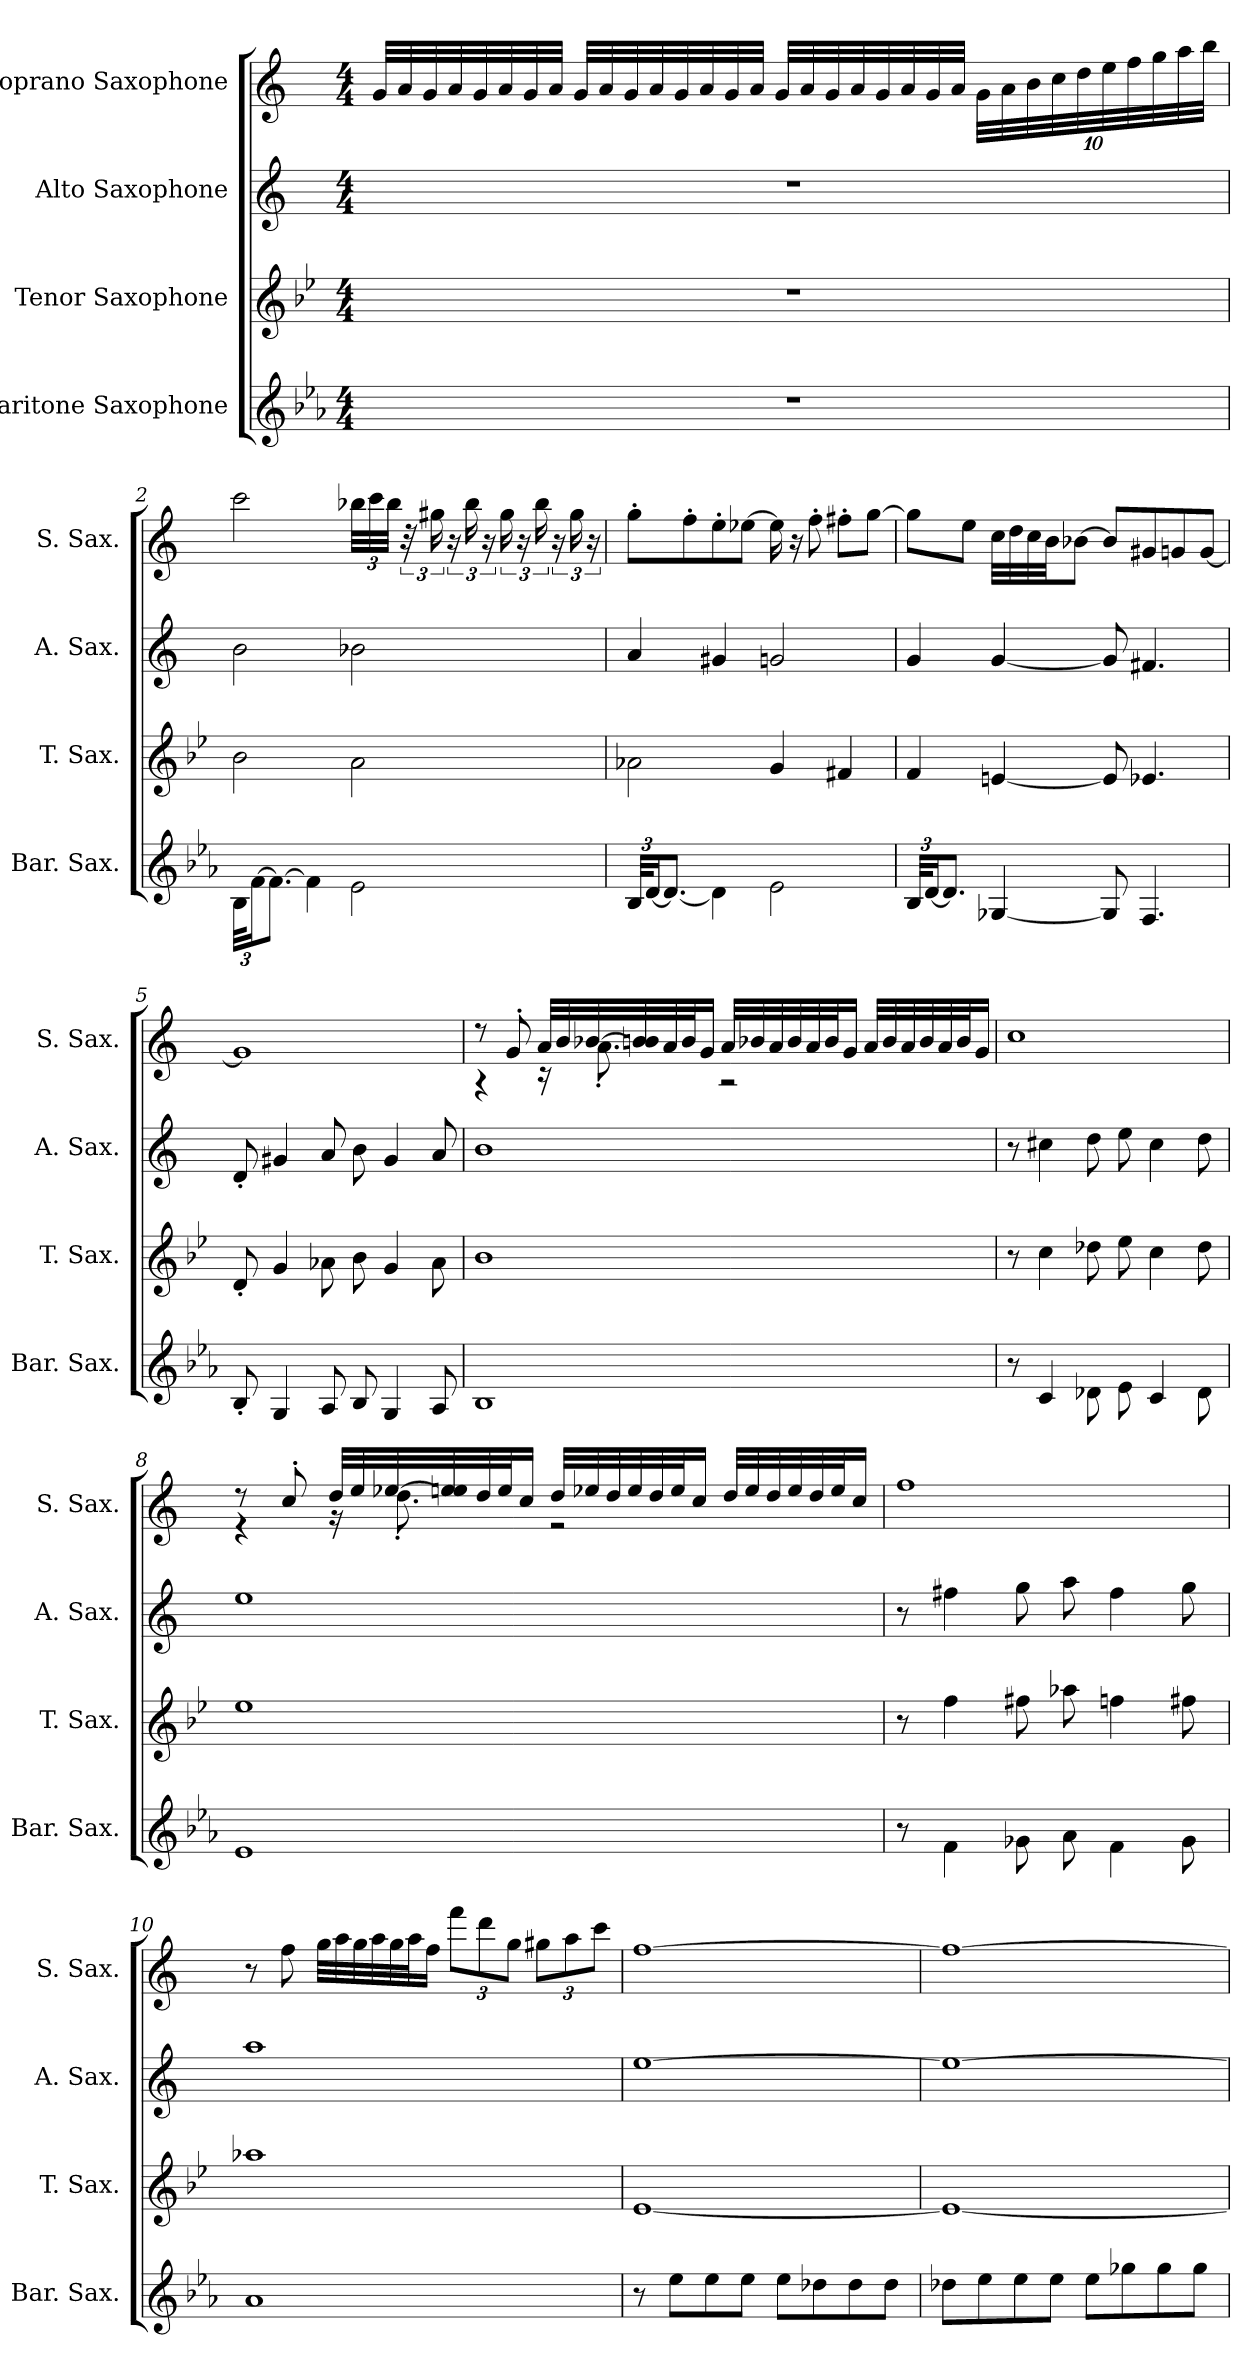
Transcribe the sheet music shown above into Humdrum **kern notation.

**kern	**kern	**kern	**kern
*part4	*part3	*part2	*part1
*staff4	*staff3	*staff2	*staff1
*I"Baritone Saxophone	*I"Tenor Saxophone	*I"Alto Saxophone	*I"Soprano Saxophone
*I'Bar. Sax.	*I'T. Sax.	*I'A. Sax.	*I'S. Sax.
*clefG2	*clefG2	*clefG2	*clefG2
*ITrd12c21	*ITrd8c14	*ITrd5c9	*ITrd1c2
*k[b-e-a-]	*k[b-e-]	*k[b-e-a-]	*k[b-e-]
*M4/4	*M4/4	*M4/4	*M4/4
*MM80	*MM80	*MM80	*MM80
=1	=1	=1	=1
1r	1r	1r	32f/LLL
.	.	.	32g/
.	.	.	32f/
.	.	.	32g/
.	.	.	32f/
.	.	.	32g/
.	.	.	32f/
.	.	.	32g/JJJ
.	.	.	32f/LLL
.	.	.	32g/
.	.	.	32f/
.	.	.	32g/
.	.	.	32f/
.	.	.	32g/
.	.	.	32f/
.	.	.	32g/JJJ
.	.	.	32f/LLL
.	.	.	32g/
.	.	.	32f/
.	.	.	32g/
.	.	.	32f/
.	.	.	32g/
.	.	.	32f/
.	.	.	32g/JJJ
*	*	*	*Xbrackettup
.	.	.	40f\LLL
.	.	.	40g\
.	.	.	40a\
.	.	.	40b-\
.	.	.	40cc\
.	.	.	40dd\
.	.	.	40ee-\
.	.	.	40ff\
.	.	.	40gg\
.	.	.	40aa\JJJ
!!LO:LB:g=z
=2	=2	=2	=2
*Xbrackettup	*	*	*
48BB-\KLL	2B-\	2d\	2bb-\
[24F\J	.	.	.
8.F\J_	.	.	.
4F\]	.	.	.
2E-\	2A\	2d-X\	48aa-X\LLL
.	.	.	48bb-\
.	.	.	48aa-\JJJ
*	*	*	*brackettup
.	.	.	48r
.	.	.	24ff#X\
.	.	.	24r
.	.	.	24aa-\
.	.	.	24r
.	.	.	24ff#\
.	.	.	24r
.	.	.	24aa-\
.	.	.	24r
.	.	.	24ff#\
.	.	.	24r
=3	=3	=3	=3
48BB-/KLL	2A-X\	4c/	8ff'\L
[24D/J	.	.	.
8.D/J_	.	.	.
.	.	.	8ee-'\
4D\]	.	4Bn/	8dd'\
.	.	.	[8dd-X\J
2E-\	4G/	2B-X/	16dd-\]
.	.	.	16r
.	.	.	8ee-'\
.	4F#X/	.	8een'\L
.	.	.	[8ff\J
!!LO:LB:g=z
=4	=4	=4	=4
48BB-/KLL	4F/	4B-/	8ff\L]
[24D/J	.	.	.
8.D/J]	.	.	.
.	.	.	8dd\J
[4GG-X/	[4En/	[4B-/	32b-\LLL
.	.	.	32cc\
.	.	.	32b-\
.	.	.	32a\JJ
.	.	.	[8a-X\J
*	*	*	*MM120
8GG-/]	8E/]	8B-/]	8a-/L]
4.FF/	4.E-X/	4.An/	8f#X/
*	*	*	*MM78
.	.	.	8fn/
.	.	.	[8f/J
=5	=5	=5	=5
*	*	*	*MM76
8BB-'/	8D'/	8F'/	1f]
4GG/	4G/	4Bn/	.
8AA-/	8A-X\	8c/	.
8BB-/	8B-\	8d\	.
4GG/	4G/	4B/	.
8AA-/	8A-\	8c/	.
!!LO:PB:g=z
=6	=6	=6	=6
*	*	*	*^
1BB-	1B-	1d	8r	4r
.	.	.	8f'/	.
.	.	.	32g/LLL	16r
.	.	.	32a/	.
.	.	.	[32a-X/	8.g'\
.	.	.	32a-/] 32an/	.
.	.	.	32g/	.
.	.	.	32a/J	.
.	.	.	16f/JJ	.
.	.	.	32g/LLL	2r
.	.	.	32a-X/	.
.	.	.	32g/	.
.	.	.	32a-/	.
.	.	.	32g/	.
.	.	.	32a-/J	.
.	.	.	16f/JJ	.
.	.	.	32g/LLL	.
.	.	.	32a-/	.
.	.	.	32g/	.
.	.	.	32a-/	.
.	.	.	32g/	.
.	.	.	32a-/J	.
.	.	.	16f/JJ	.
*	*	*	*v	*v
=7	=7	=7	=7
*	*	*	*MM80
8r	8r	8r	1b-
4C/	4c\	4en\	.
8D-X\	8d-X\	8f\	.
8E-\	8e-\	8g\	.
4C/	4c\	4e\	.
8D-\	8d-\	8f\	.
!!LO:LB:g=z
=8	=8	=8	=8
*	*	*	*^
1E-	1e-	1g	8r	4r
.	.	.	8b-'/	.
.	.	.	32cc/LLL	16r
.	.	.	32dd/	.
.	.	.	[32dd-X/	8.cc'\
.	.	.	32dd-/] 32ddn/	.
.	.	.	32cc/	.
.	.	.	32dd/J	.
.	.	.	16b-/JJ	.
.	.	.	32cc/LLL	2r
.	.	.	32dd-X/	.
.	.	.	32cc/	.
.	.	.	32dd-/	.
.	.	.	32cc/	.
.	.	.	32dd-/J	.
.	.	.	16b-/JJ	.
.	.	.	32cc/LLL	.
.	.	.	32dd-/	.
.	.	.	32cc/	.
.	.	.	32dd-/	.
.	.	.	32cc/	.
.	.	.	32dd-/J	.
.	.	.	16b-/JJ	.
*	*	*	*v	*v
=9	=9	=9	=9
*	*	*	*MM84
8r	8r	8r	1ee-
4F\	4f\	4an\	.
8G-X\	8f#X\	8b-\	.
8A-\	8a-X\	8cc\	.
4F\	4fn\	4a\	.
8G-\	8f#X\	8b-\	.
!!LO:LB:g=z
=10	=10	=10	=10
1A-	1a-X	1cc	8r
.	.	.	8ee-\
.	.	.	32ff\LLL
.	.	.	32gg\
.	.	.	32ff\
.	.	.	32gg\
.	.	.	32ff\
.	.	.	32gg\J
.	.	.	16ee-\JJ
*	*	*	*Xbrackettup
*	*	*	*MM15
.	.	.	12eee-\L
*	*	*	*MM80
.	.	.	12ccc\
.	.	.	12ff\J
.	.	.	12ff#X\L
.	.	.	12gg\
.	.	.	12bb-\J
=11	=11	=11	=11
*	*	*	*MM124
8r	[1E-	[1g	[1ee-
8e-\L	.	.	.
8e-\	.	.	.
8e-\J	.	.	.
8e-\L	.	.	.
8d-X\	.	.	.
8d-\	.	.	.
8d-\J	.	.	.
=12	=12	=12	=12
8d-X\L	1E-_	1g_	1ee-_
8e-\	.	.	.
8e-\	.	.	.
8e-\J	.	.	.
8e-\L	.	.	.
8g-X\	.	.	.
8g-\	.	.	.
8g-\J	.	.	.
=	=	=	=
*-	*-	*-	*-
